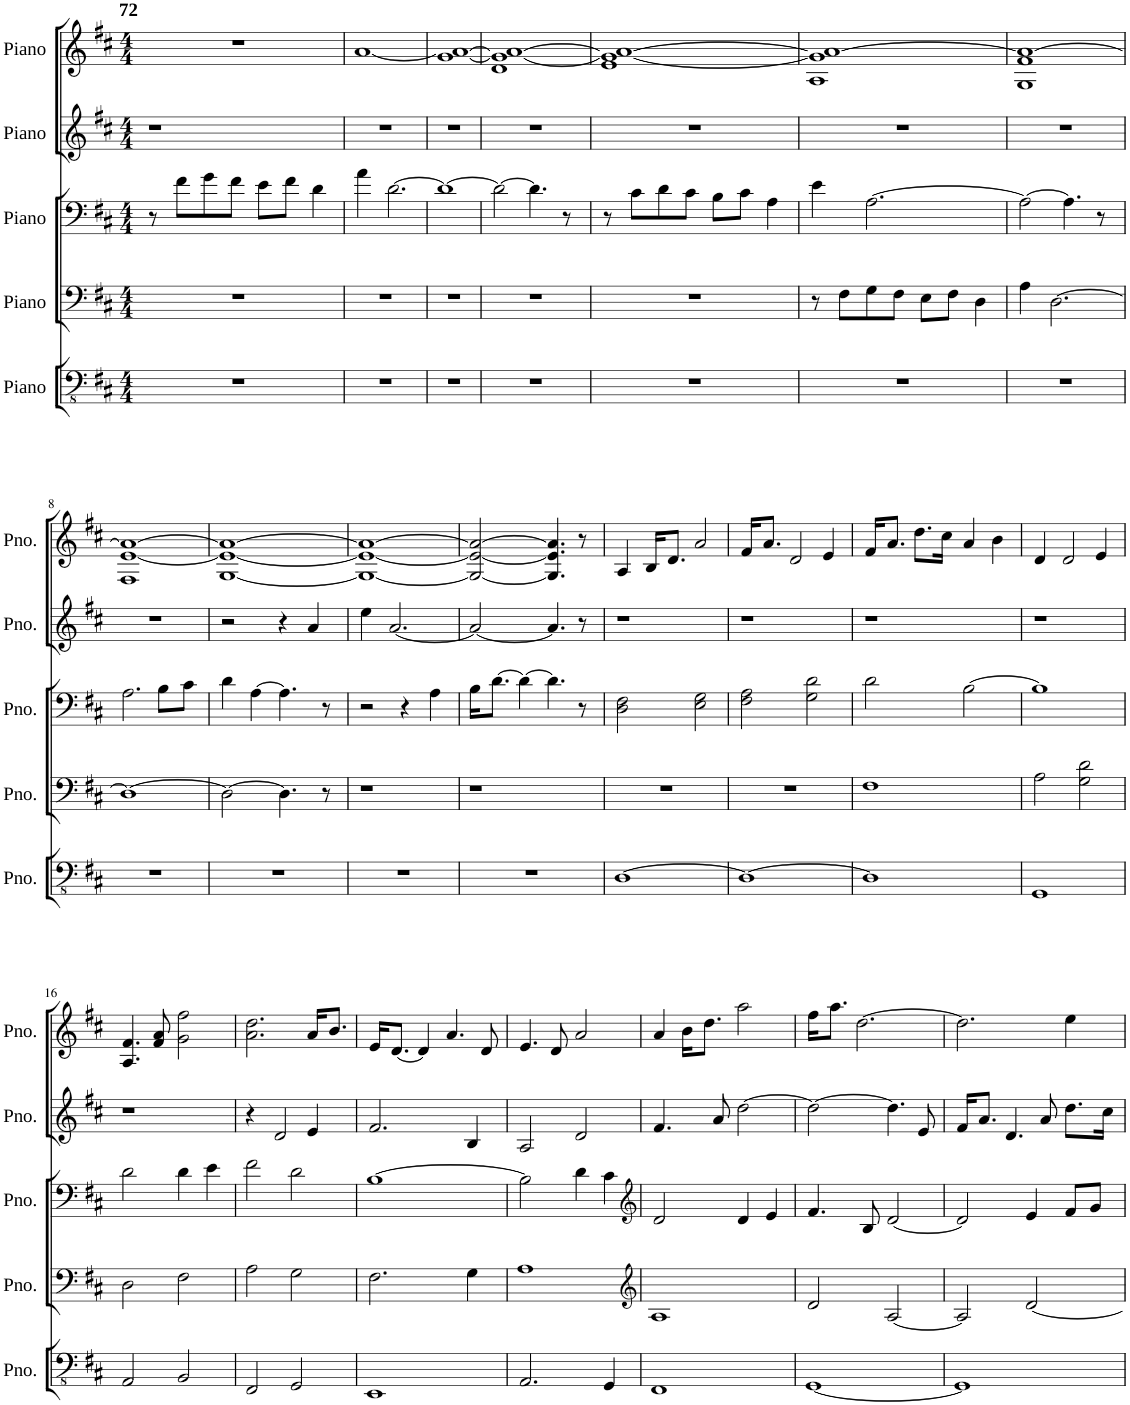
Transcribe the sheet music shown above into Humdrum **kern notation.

**kern	**kern	**kern	**kern	**kern
*part5	*part4	*part3	*part2	*part1
*staff5	*staff4	*staff3	*staff2	*staff1
*I"Piano	*I"Piano	*I"Piano	*I"Piano	*I"Piano
*I'Pno.	*I'Pno.	*I'Pno.	*I'Pno.	*I'Pno.
*clefFv4	*clefF4	*clefF4	*clefG2	*clefG2
*k[f#c#]	*k[f#c#]	*k[f#c#]	*k[f#c#]	*k[f#c#]
*M4/4	*M4/4	*M4/4	*M4/4	*M4/4
=1	=1	=1	=1	=1
!	!	!	!	!LO:TX:a:B:t=72
1r	1r	8r	1r	1r
.	.	8f#\L	.	.
.	.	8g\	.	.
.	.	8f#\J	.	.
.	.	8e\L	.	.
.	.	8f#\J	.	.
.	.	4d\	.	.
=2	=2	=2	=2	=2
1r	1r	4a\	1r	[1a
.	.	[2.d\	.	.
=3	=3	=3	=3	=3
1r	1r	1d_	1r	[1g 1a_
=4	=4	=4	=4	=4
1r	1r	2d\_	1r	1d 1g_ 1a_
.	.	4.d\]	.	.
.	.	8r	.	.
=5	=5	=5	=5	=5
1r	1r	8r	1r	1e 1g_ 1a_
.	.	8c#\L	.	.
.	.	8d\	.	.
.	.	8c#\J	.	.
.	.	8B\L	.	.
.	.	8c#\J	.	.
.	.	4A\	.	.
=6	=6	=6	=6	=6
1r	8r	4e\	1r	1A 1g] 1a_
.	8F#\L	.	.	.
.	8G\	[2.A\	.	.
.	8F#\J	.	.	.
.	8E\L	.	.	.
.	8F#\J	.	.	.
.	4D\	.	.	.
=7	=7	=7	=7	=7
1r	4A\	2A\_	1r	1G 1f# 1a_
.	[2.D\	.	.	.
.	.	4.A\]	.	.
.	.	8r	.	.
!!LO:LB:g=z
=8	=8	=8	=8	=8
1r	1D_	2.A\	1r	1F# [1e 1a_
.	.	8B\L	.	.
.	.	8c#\J	.	.
=9	=9	=9	=9	=9
1r	2D\_	4d\	2r	[1G 1e_ 1a_
.	.	[4A\	.	.
.	4.D\]	4.A\]	4r	.
.	.	.	4a/	.
.	8r	8r	.	.
=10	=10	=10	=10	=10
1r	1r	2r	4ee\	1G_ 1e_ 1a_
.	.	.	[2.a/	.
.	.	4r	.	.
.	.	4A\	.	.
=11	=11	=11	=11	=11
1r	1r	16B\KL	2a/_	2G/_ 2e/_ 2a/_
.	.	[8.d\J	.	.
.	.	4d\_	.	.
.	.	4.d\]	4.a/]	4.G/] 4.e/] 4.a/]
.	.	8r	8r	8r
=12	=12	=12	=12	=12
[1DD	1r	2D\ 2F#\	1r	4A/
.	.	.	.	16B/KL
.	.	.	.	8.d/J
.	.	2E\ 2G\	.	2a/
=13	=13	=13	=13	=13
1DD_	1r	2F#\ 2A\	1r	16f#/KL
.	.	.	.	8.a/J
.	.	.	.	2d/
.	.	2G\ 2d\	.	.
.	.	.	.	4e/
=14	=14	=14	=14	=14
1DD]	1F#	2d\	1r	16f#/KL
.	.	.	.	8.a/J
.	.	.	.	8.dd\L
.	.	.	.	16cc#\Jk
.	.	[2B\	.	4a/
.	.	.	.	4b\
=15	=15	=15	=15	=15
1GGG	2A\	1B]	1r	4d/
.	.	.	.	2d/
.	2G\ 2d\	.	.	.
.	.	.	.	4e/
!!LO:LB:g=z
=16	=16	=16	=16	=16
2AAA/	2D\	2d\	1r	4.A/ 4.f#/
.	.	.	.	8f#/ 8a/
2BBB/	2F#\	4d\	.	2g\ 2ff#\
.	.	4e\	.	.
=17	=17	=17	=17	=17
2FFF#/	2A\	2f#\	4r	2.a\ 2.dd\
.	.	.	2d/	.
2GGG/	2G\	2d\	.	.
.	.	.	4e/	16a/KL
.	.	.	.	8.b/J
=18	=18	=18	=18	=18
1EEE	2.F#\	[1B	2.f#/	16e/KL
.	.	.	.	[8.d/J
.	.	.	.	4d/]
.	.	.	.	4.a/
.	4G\	.	4B/	.
.	.	.	.	8d/
=19	=19	=19	=19	=19
2.AAA/	1A	2B\]	2A/	4.e/
.	.	.	.	8d/
.	.	4d\	2d/	2a/
4GGG/	.	4c#\	.	.
=20	=20	=20	=20	=20
*	*clefG2	*clefG2	*	*
1FFF#	1A	2d/	4.f#/	4a/
.	.	.	.	16b\KL
.	.	.	.	8.dd\J
.	.	.	8a/	.
.	.	4d/	[2dd\	2aa\
.	.	4e/	.	.
=21	=21	=21	=21	=21
[1GGG	2d/	4.f#/	2dd\_	16ff#\KL
.	.	.	.	8.aa\J
.	.	.	.	[2.dd\
.	.	8B/	.	.
.	[2A/	[2d/	4.dd\]	.
.	.	.	8e/	.
=22	=22	=22	=22	=22
1GGG]	2A/]	2d/]	16f#/KL	2.dd\]
.	.	.	8.a/J	.
.	.	.	4.d/	.
.	[2d/	4e/	.	.
.	.	.	8a/	.
.	.	8f#/L	8.dd\L	4ee\
.	.	8g/J	.	.
.	.	.	16cc#\Jk	.
=	=	=	=	=
*-	*-	*-	*-	*-
